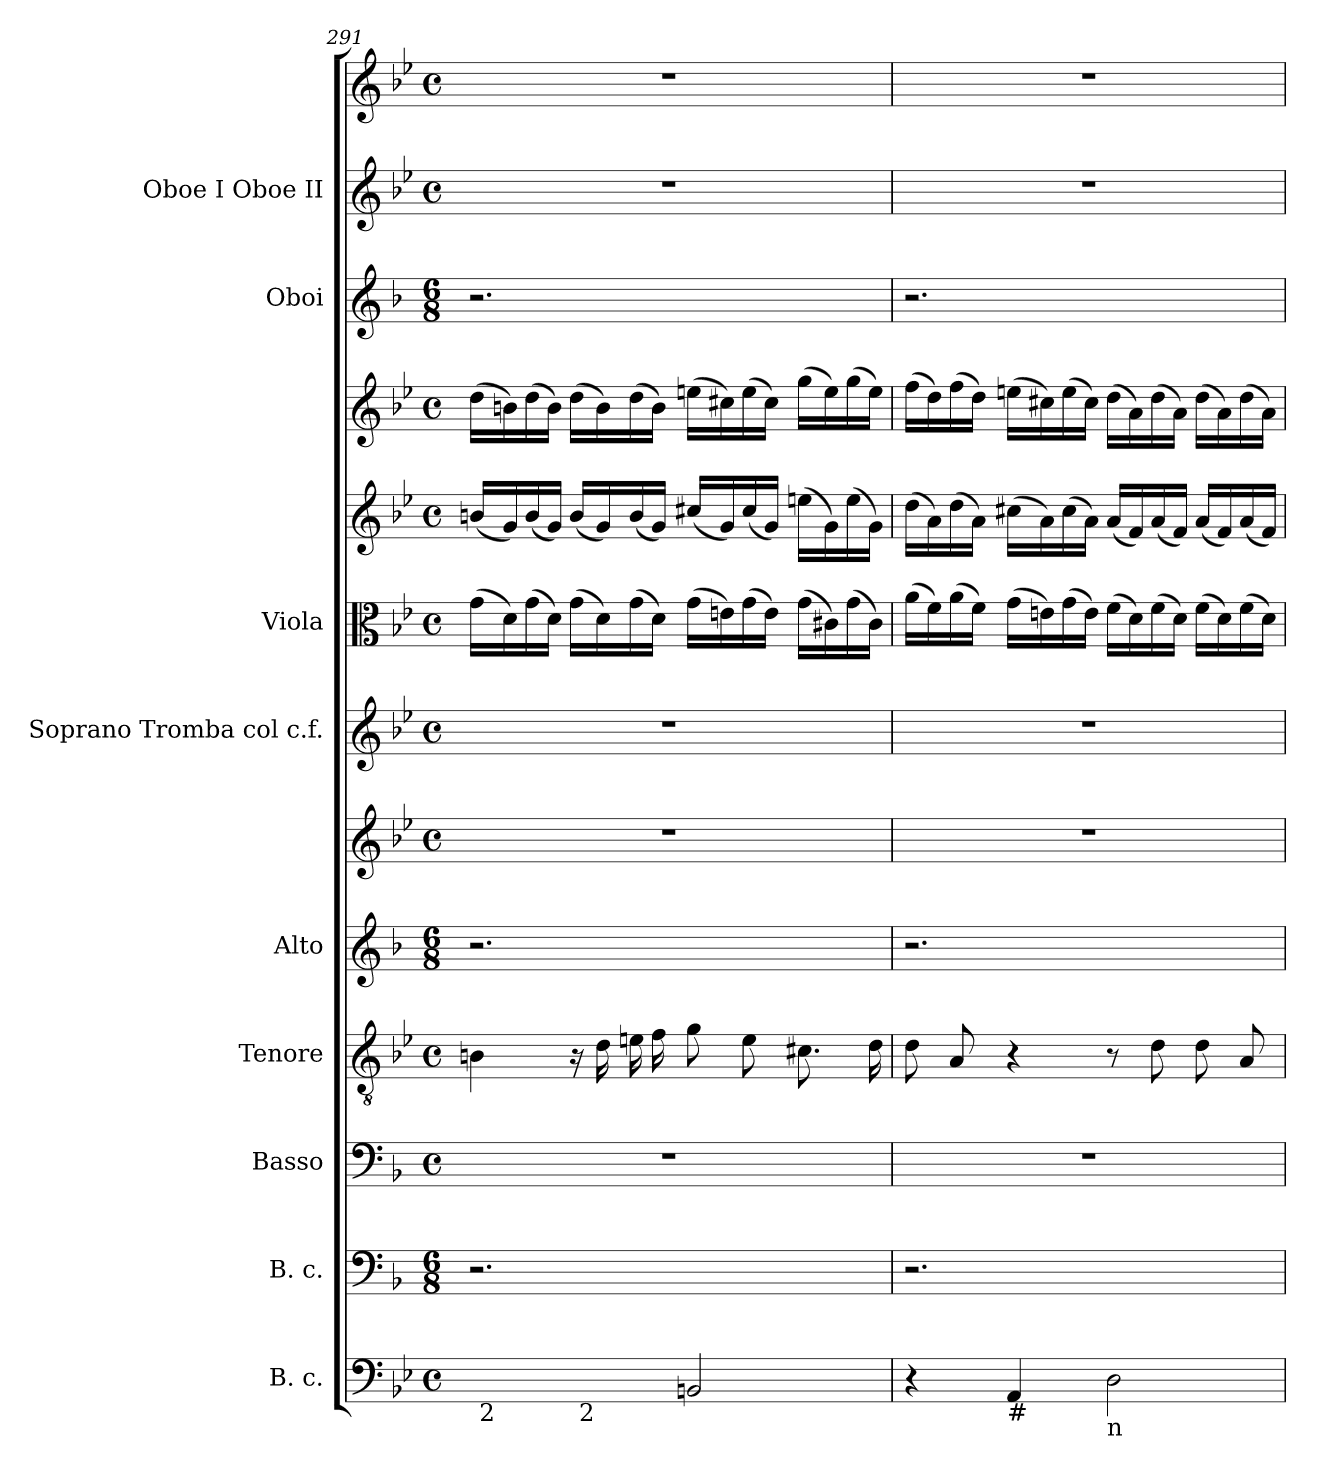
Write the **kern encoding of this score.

**kern	**kern	**kern	**kern	**kern	**kern	**kern	**kern	**kern	**kern	**kern	**kern	**kern
*part12	*part11	*part10	*part9	*part8	*part7	*part6	*part5	*part4	*part3	*part2	*part1	*part1
*staff13	*staff12	*staff11	*staff10	*staff9	*staff8	*staff7	*staff6	*staff5	*staff4	*staff3	*staff2	*staff1
*I"B. c.	*I"B. c.	*I"Basso	*I"Tenore	*I"Alto	*	*I"Soprano Tromba col c.f.	*I"Viola	*	*	*I"Oboi	*I"Oboe I Oboe II	*
*	*I'B. c.	*I'Basso	*I'Tenore	*I'Alto	*	*I'Soprano	*I'Viola	*	*	*	*I'Ob	*
*clefF4	*clefF4	*clefF4	*clefGv2	*clefG2	*clefG2	*clefG2	*clefC3	*clefG2	*clefG2	*clefG2	*clefG2	*clefG2
*k[b-e-]	*k[b-]	*k[b-]	*k[b-e-]	*k[b-]	*k[b-e-]	*k[b-e-]	*k[b-e-]	*k[b-e-]	*k[b-e-]	*k[b-]	*k[b-e-]	*k[b-e-]
*B-:	*F:	*F:	*B-:	*F:	*B-:	*B-:	*B-:	*B-:	*B-:	*F:	*B-:	*B-:
*M4/4	*M6/8	*M4/4	*M4/4	*M6/8	*M4/4	*M4/4	*M4/4	*M4/4	*M4/4	*M6/8	*M4/4	*M4/4
*met(c)	*	*met(c)	*met(c)	*	*met(c)	*met(c)	*met(c)	*met(c)	*met(c)	*	*met(c)	*met(c)
=291	=291	=291	=291	=291	=291	=291	=291	=291	=291	=291	=291	=291
*^	*	*	*	*	*	*	*	*	*	*	*	*
*	*^	*	*	*	*	*	*	*	*	*	*	*	*
2ryy	64ryy	4ryy	2.r	1r	4Bn\	2.r	1r	1r	(>16g\LL	(<16bn/LL	(>16dd\LL	2.r	1r	1r
!	!LO:TX:b:t=2	!	!	!	!	!	!	!	!	!	!	!	!	!
.	2ryy	.	.	.	.	.	.	.	.	.	.	.	.	.
.	.	.	.	.	.	.	.	.	16d\)	16g/)	16bn\)	.	.	.
.	.	.	.	.	.	.	.	.	(>16g\	(<16b/	(>16dd\	.	.	.
.	.	.	.	.	.	.	.	.	16d\JJ)	16g/JJ)	16b\JJ)	.	.	.
.	.	64ryy	.	.	16rA	.	.	.	(>16g\LL	(<16b/LL	(>16dd\LL	.	.	.
!	!	!LO:TX:b:t=2	!	!	!	!	!	!	!	!	!	!	!	!
.	.	2ryy	.	.	.	.	.	.	.	.	.	.	.	.
.	.	.	.	.	16d\	.	.	.	16d\)	16g/)	16b\)	.	.	.
.	.	.	.	.	16en\	.	.	.	(>16g\	(<16b/	(>16dd\	.	.	.
.	.	.	.	.	16f\	.	.	.	16d\JJ)	16g/JJ)	16b\JJ)	.	.	.
2BB</	.	.	.	.	8g\	.	.	.	(>16g\LL	(<16cc#X/LL	(>16een\LL	.	.	.
.	4ryy	.	.	.	.	.	.	.	.	.	.	.	.	.
.	.	.	.	.	.	.	.	.	16en\)	16g/)	16cc#X\)	.	.	.
.	.	.	.	.	8e\	.	.	.	(>16g\	(<16cc#/	(>16ee\	.	.	.
.	.	.	.	.	.	.	.	.	16e\JJ)	16g/JJ)	16cc#\JJ)	.	.	.
.	.	.	4ryy	.	8.c#X\	4ryy	.	.	(>16g\LL	(>16een\LL	(>16gg\LL	4ryy	.	.
.	8...ryy	8...ryy	.	.	.	.	.	.	.	.	.	.	.	.
.	.	.	.	.	.	.	.	.	16c#X\)	16g\)	16ee\)	.	.	.
.	.	.	.	.	.	.	.	.	(>16g\	(>16ee\	(>16gg\	.	.	.
.	.	.	.	.	16d\	.	.	.	16c#\JJ)	16g\JJ)	16ee\JJ)	.	.	.
*v	*v	*v	*	*	*	*	*	*	*	*	*	*	*	*
=292	=292	=292	=292	=292	=292	=292	=292	=292	=292	=292	=292	=292
4r	2.r	1r	8d\	2.r	1r	1r	(>16a\LL	(>16dd\LL	(>16ff\LL	2.r	1r	1r
.	.	.	.	.	.	.	16f\)	16a\)	16dd\)	.	.	.
.	.	.	8A/	.	.	.	(>16a\	(>16dd\	(>16ff\	.	.	.
.	.	.	.	.	.	.	16f\JJ)	16a\JJ)	16dd\JJ)	.	.	.
!LO:TX:b:t=#	!	!	!	!	!	!	!	!	!	!	!	!
4AA</	.	.	4r	.	.	.	(>16g\LL	(>16cc#X\LL	(>16een\LL	.	.	.
.	.	.	.	.	.	.	16en\)	16a\)	16cc#X\)	.	.	.
.	.	.	.	.	.	.	(>16g\	(>16cc#\	(>16ee\	.	.	.
.	.	.	.	.	.	.	16e\JJ)	16a\JJ)	16cc#\JJ)	.	.	.
!LO:TX:b:t=n	!	!	!	!	!	!	!	!	!	!	!	!
2D\	.	.	8r	.	.	.	(>16f\LL	(<16a/LL	(>16dd\LL	.	.	.
.	.	.	.	.	.	.	16d\)	16f/)	16a\)	.	.	.
.	.	.	8d\	.	.	.	(>16f\	(<16a/	(>16dd\	.	.	.
.	.	.	.	.	.	.	16d\JJ)	16f/JJ)	16a\JJ)	.	.	.
.	4ryy	.	8d\	4ryy	.	.	(>16f\LL	(<16a/LL	(>16dd\LL	4ryy	.	.
.	.	.	.	.	.	.	16d\)	16f/)	16a\)	.	.	.
.	.	.	8A/	.	.	.	(>16f\	(<16a/	(>16dd\	.	.	.
.	.	.	.	.	.	.	16d\JJ)	16f/JJ)	16a\JJ)	.	.	.
=	=	=	=	=	=	=	=	=	=	=	=	=
*-	*-	*-	*-	*-	*-	*-	*-	*-	*-	*-	*-	*-
